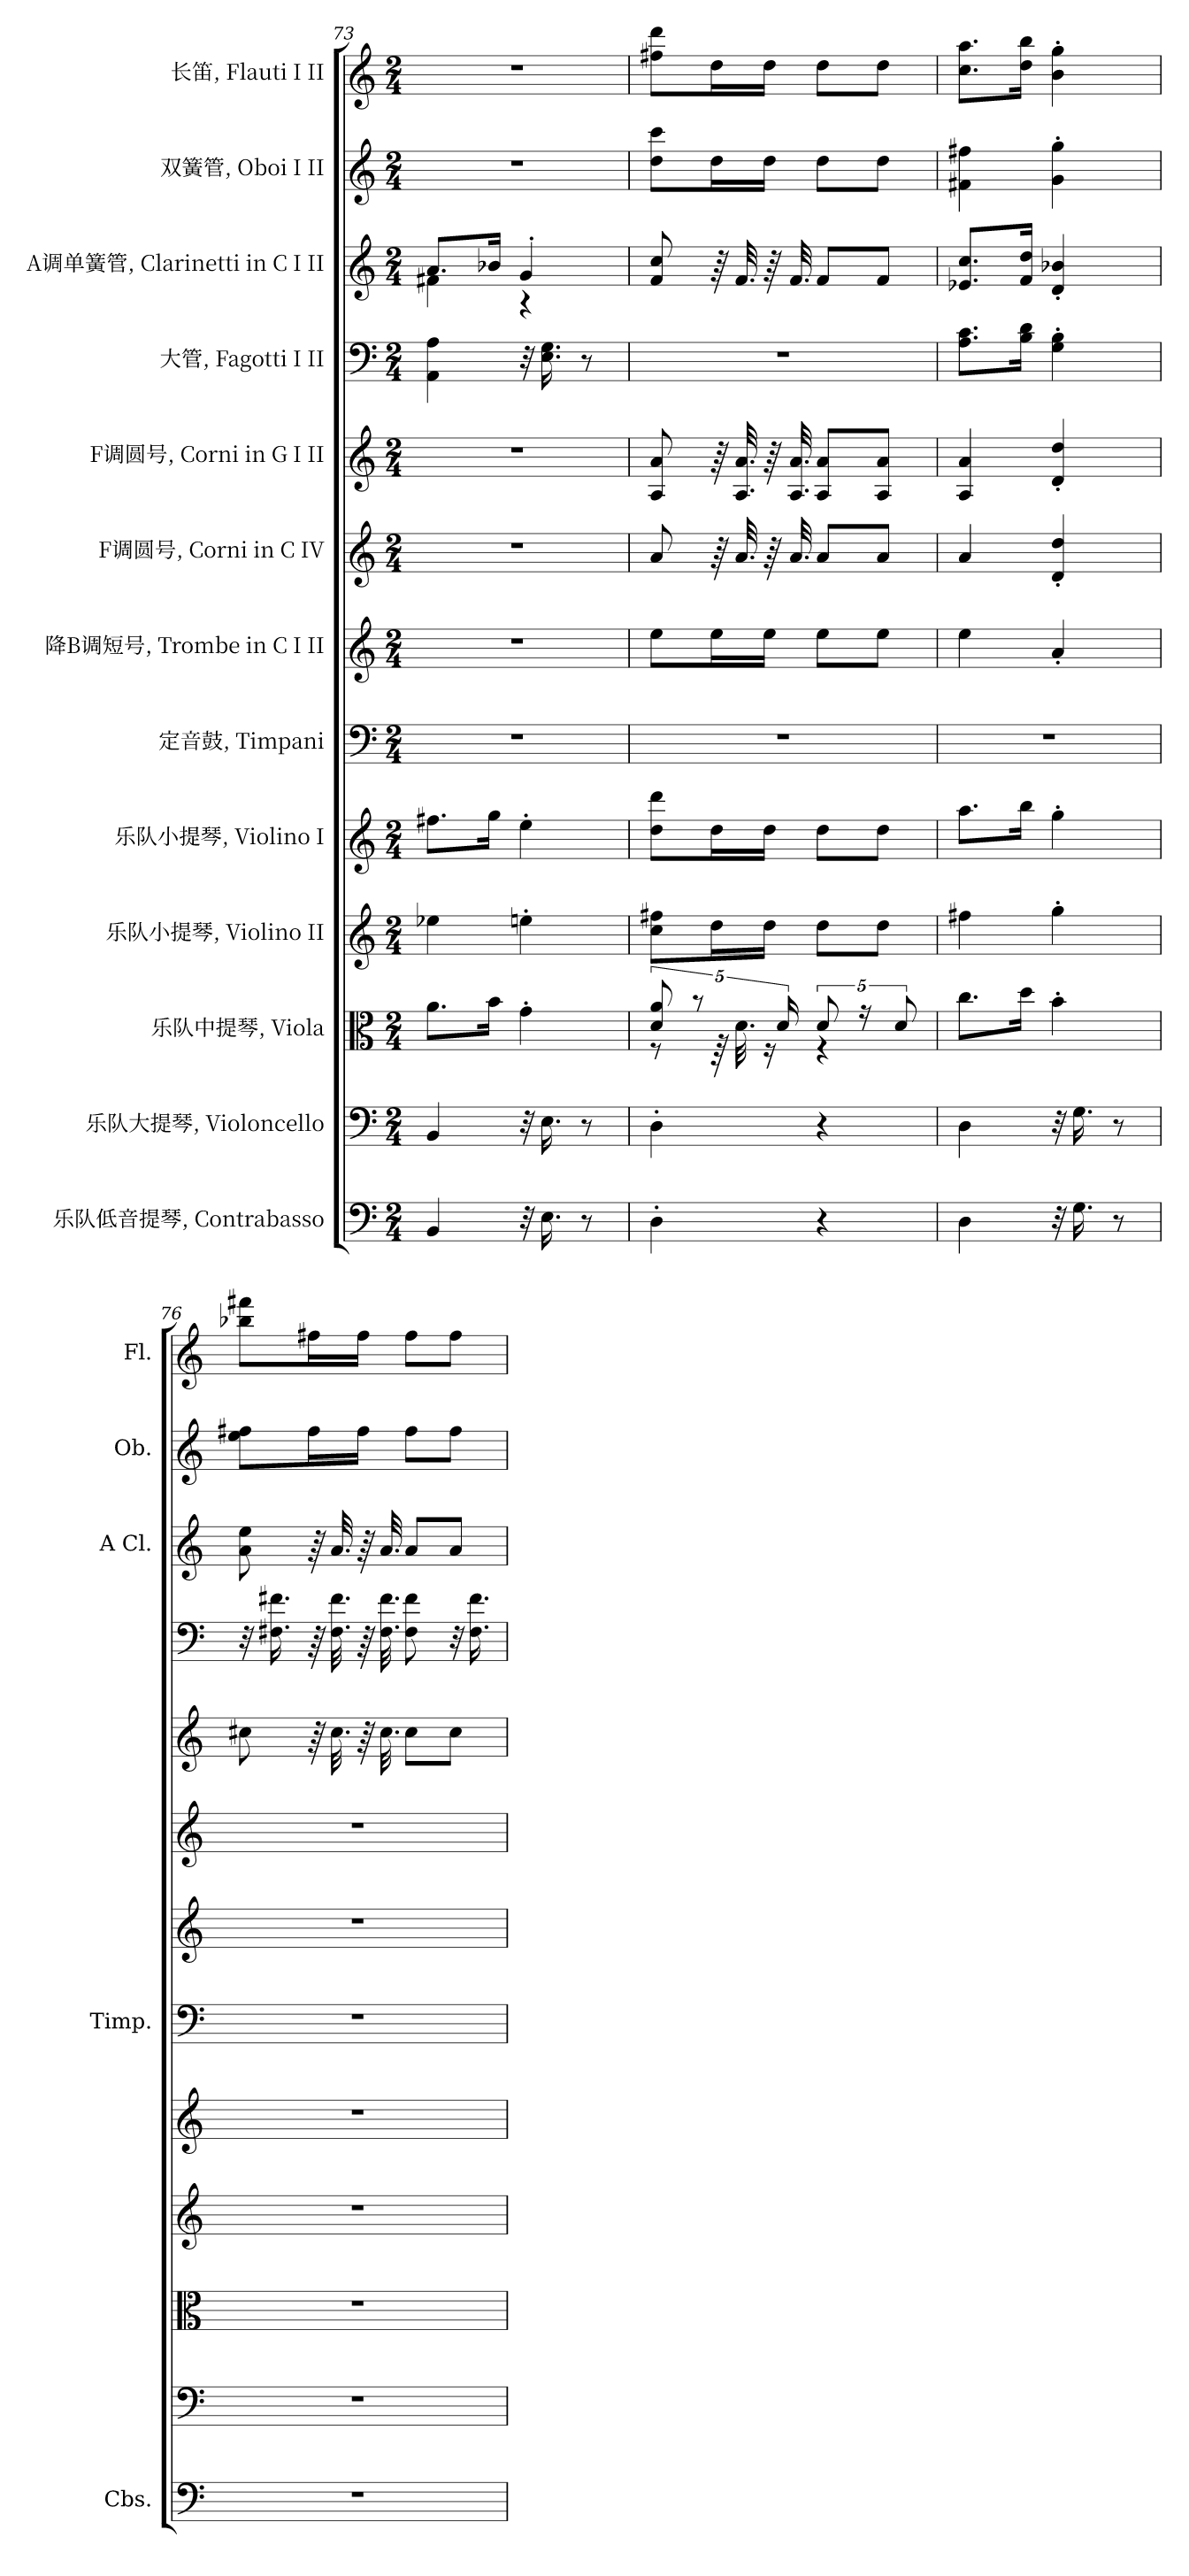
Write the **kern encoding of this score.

**kern	**kern	**kern	**kern	**kern	**kern	**kern	**kern	**kern	**kern	**kern	**kern	**kern
*part13	*part12	*part11	*part10	*part9	*part8	*part7	*part6	*part5	*part4	*part3	*part2	*part1
*staff13	*staff12	*staff11	*staff10	*staff9	*staff8	*staff7	*staff6	*staff5	*staff4	*staff3	*staff2	*staff1
*I"乐队低音提琴, Contrabasso	*I"乐队大提琴, Violoncello	*I"乐队中提琴, Viola	*I"乐队小提琴, Violino II	*I"乐队小提琴, Violino I	*I"定音鼓, Timpani	*I"降B调短号, Trombe in C I II	*I"F调圆号, Corni in C IV	*I"F调圆号, Corni in G I II	*I"大管, Fagotti I II	*I"A调单簧管, Clarinetti in C I II	*I"双簧管, Oboi I II	*I"长笛, Flauti I II
*I'Cbs.	*	*	*	*	*I'Timp.	*	*	*	*	*I'A Cl.	*I'Ob.	*I'Fl.
*clefF4	*clefF4	*clefC3	*clefG2	*clefG2	*clefF4	*clefG2	*clefG2	*clefG2	*clefF4	*clefG2	*clefG2	*clefG2
*ITrd7c12	*	*	*	*	*	*ITrd1c2	*ITrd4c7	*ITrd4c7	*	*ITrd2c3	*	*
*k[]	*k[]	*k[]	*k[]	*k[]	*k[]	*k[b-e-]	*k[b-]	*k[b-]	*k[]	*k[f#c#g#]	*k[]	*k[]
*M2/4	*M2/4	*M2/4	*M2/4	*M2/4	*M2/4	*M2/4	*M2/4	*M2/4	*M2/4	*M2/4	*M2/4	*M2/4
*MM128	*MM128	*MM128	*MM128	*MM128	*MM128	*MM128	*MM128	*MM128	*MM128	*MM128	*MM128	*MM128
=73	=73	=73	=73	=73	=73	=73	=73	=73	=73	=73	=73	=73
*	*	*	*	*	*	*	*	*	*	*^	*	*
4BBB/	4BB/	8.a\L	4ee-X\	8.ff#X\L	2r	2r	2r	2r	4AA\ 4A\	8.f#/L	4d#X\	2r	2r
.	.	16b\Jk	.	16gg\Jk	.	.	.	.	.	16gn/Jk	.	.	.
32r	32r	4g'\	4een'\	4ee'\	.	.	.	.	32r	4e'/	4r	.	.
16.EE\	16.E\	.	.	.	.	.	.	.	16.E\ 16.G\	.	.	.	.
8r	8r	.	.	.	.	.	.	.	8r	.	.	.	.
*	*	*	*	*	*	*	*	*	*	*v	*v	*	*
=74	=74	=74	=74	=74	=74	=74	=74	=74	=74	=74	=74	=74
*	*	*	*	*	*	*	*	*	*	*	*	*MM128
*	*	*^	*	*	*	*	*	*	*	*	*	*
4DD'\	4D'\	10d/ 10a/	8r	8cc\ 8ff#X\L	8dd\ 8ddd\L	2r	8dd\L	8d/	8D/ 8d/	2r	8d/ 8a/	8dd\ 8ccc\L	8ff#X\ 8ddd\L
.	.	10r	.	.	.	.	.	.	.	.	.	.	.
.	.	.	64r	16dd\L	16dd\L	.	16dd\L	64r	64r	.	64r	16dd\L	16dd\L
.	.	.	32.d\	.	.	.	.	32.d/	32.D/ 32.d/	.	32.d/	.	.
.	.	.	16r	16dd\JJ	16dd\JJ	.	16dd\JJ	64r	64r	.	64r	16dd\JJ	16dd\JJ
.	.	20d/	.	.	.	.	.	.	.	.	.	.	.
.	.	.	.	.	.	.	.	32.d/	32.D/ 32.d/	.	32.d/	.	.
*	*	*	*	*	*	*	*	*	*	*	*	*	*MM135
4r	4r	10d/	4r	8dd\L	8dd\L	.	8dd\L	8d/L	8D/ 8d/L	.	8d/L	8dd\L	8dd\L
.	.	20r	.	.	.	.	.	.	.	.	.	.	.
.	.	.	.	8dd\J	8dd\J	.	8dd\J	8d/J	8D/ 8d/J	.	8d/J	8dd\J	8dd\J
.	.	10d/	.	.	.	.	.	.	.	.	.	.	.
*	*	*v	*v	*	*	*	*	*	*	*	*	*	*
=75	=75	=75	=75	=75	=75	=75	=75	=75	=75	=75	=75	=75
*	*	*	*	*	*	*	*	*	*	*	*	*MM128
4DD\	4D\	8.cc\L	4ff#X\	8.aa\L	2r	4dd\	4d/	4D/ 4d/	8.A\ 8.c\L	8.cn/ 8.a/L	4f#X\ 4ff#X\	8.cc\ 8.aa\L
.	.	16dd\Jk	.	16bb\Jk	.	.	.	.	16B\ 16d\Jk	16d/ 16b/Jk	.	16dd\ 16bb\Jk
*	*	*	*	*	*	*	*	*	*	*	*	*MM135
32r	32r	4b'\	4gg'\	4gg'\	.	4g'/	4G/' 4g/'	4G/' 4g/'	4G\' 4B\'	4B/' 4gn/'	4g\' 4gg\'	4b\' 4gg\'
16.GG\	16.G\	.	.	.	.	.	.	.	.	.	.	.
8r	8r	.	.	.	.	.	.	.	.	.	.	.
!!LO:PB:g=z
=76	=76	=76	=76	=76	=76	=76	=76	=76	=76	=76	=76	=76
*	*	*	*	*	*	*	*	*	*	*	*	*MM128
2r	2r	2r	2r	2r	2r	2r	2r	8f#X\	32r	8f#\ 8cc#\	8ee\ 8ff#X\L	8bb-X\ 8fff#X\L
.	.	.	.	.	.	.	.	.	16.F#X\ 16.f#X\	.	.	.
.	.	.	.	.	.	.	.	64r	64r	64r	16ff#\L	16ff#X\L
.	.	.	.	.	.	.	.	32.f#\	32.F#\ 32.f#\	32.f#/	.	.
.	.	.	.	.	.	.	.	64r	64r	64r	16ff#\JJ	16ff#\JJ
.	.	.	.	.	.	.	.	32.f#\	32.F#\ 32.f#\	32.f#/	.	.
*	*	*	*	*	*	*	*	*	*	*	*	*MM135
.	.	.	.	.	.	.	.	8f#\L	8F#\ 8f#\	8f#/L	8ff#\L	8ff#\L
.	.	.	.	.	.	.	.	8f#\J	32r	8f#/J	8ff#\J	8ff#\J
.	.	.	.	.	.	.	.	.	16.F#\ 16.f#\	.	.	.
=	=	=	=	=	=	=	=	=	=	=	=	=
*-	*-	*-	*-	*-	*-	*-	*-	*-	*-	*-	*-	*-
